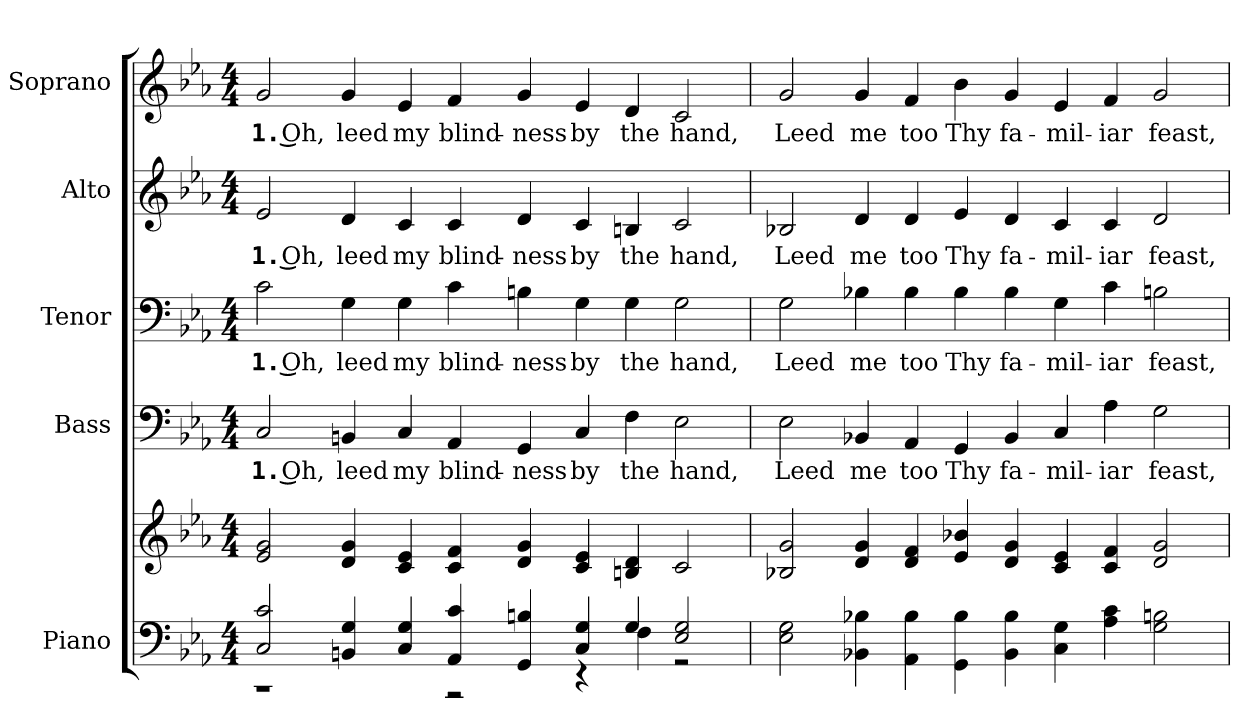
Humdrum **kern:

**kern	**kern	**kern	**text	**kern	**text	**kern	**text	**kern	**text
*part5	*part5	*part4	*part4	*part3	*part3	*part2	*part2	*part1	*part1
*staff6	*staff5	*staff4	*staff4	*staff3	*staff3	*staff2	*staff2	*staff1	*staff1
*I"Piano	*	*I"Bass	*	*I"Tenor	*	*I"Alto	*	*I"Soprano	*
*I'Pno.	*	*I'B.	*	*I'T.	*	*I'A.	*	*I'S.	*
!!LO:PB:g=z
*clefF4	*clefG2	*clefF4	*	*clefF4	*	*clefG2	*	*clefG2	*
*k[b-e-a-]	*k[b-e-a-]	*k[b-e-a-]	*	*k[b-e-a-]	*	*k[b-e-a-]	*	*k[b-e-a-]	*
*E-:	*E-:	*E-:	*	*E-:	*	*E-:	*	*E-:	*
*M4/4	*M4/4	*M4/4	*	*M4/4	*	*M4/4	*	*M4/4	*
*MM150	*MM150	*MM150	*	*MM150	*	*MM150	*	*MM150	*
=1	=1	=1	=1	=1	=1	=1	=1	=1	=1
*^	*	*	*	*	*	*	*	*	*
!	!	!	!	!LO:LY:b:color=#000000	!	!	!	!	!	!
!	!	!	!	!	!	!LO:LY:b:color=#000000	!	!	!	!
!	!	!	!	!	!	!	!	!LO:LY:b:color=#000000	!	!
!	!	!	!	!	!	!	!	!	!	!LO:LY:b:color=#000000
2Ci/ 2ci	1r	2e-i/ 2gi	2Ci/	1. Oh,	2ci\	1. Oh,	2e-i/	1. Oh,	2gi/	1. Oh,
!	!	!	!	!LO:LY:b:color=#000000	!	!	!	!	!	!
!	!	!	!	!	!	!LO:LY:b:color=#000000	!	!	!	!
!	!	!	!	!	!	!	!	!LO:LY:b:color=#000000	!	!
!	!	!	!	!	!	!	!	!	!	!LO:LY:b:color=#000000
4BBni/ 4Gi	.	4di/ 4gi	4BBni/	leed	4Gi\	leed	4di/	leed	4gi/	leed
!	!	!	!	!LO:LY:b:color=#000000	!	!	!	!	!	!
!	!	!	!	!	!	!LO:LY:b:color=#000000	!	!	!	!
!	!	!	!	!	!	!	!	!LO:LY:b:color=#000000	!	!
!	!	!	!	!	!	!	!	!	!	!LO:LY:b:color=#000000
4Ci/ 4Gi	.	4ci/ 4e-i	4Ci/	my	4Gi\	my	4ci/	my	4e-i/	my
!	!	!	!	!LO:LY:b:color=#000000	!	!	!	!	!	!
!	!	!	!	!	!	!LO:LY:b:color=#000000	!	!	!	!
!	!	!	!	!	!	!	!	!LO:LY:b:color=#000000	!	!
!	!	!	!	!	!	!	!	!	!	!LO:LY:b:color=#000000
4AA-i/ 4ci	2r	4ci/ 4fi	4AA-i/	blind-	4ci\	blind-	4ci/	blind-	4fi/	blind-
!	!	!	!	!LO:LY:b:color=#000000	!	!	!	!	!	!
!	!	!	!	!	!	!LO:LY:b:color=#000000	!	!	!	!
!	!	!	!	!	!	!	!	!LO:LY:b:color=#000000	!	!
!	!	!	!	!	!	!	!	!	!	!LO:LY:b:color=#000000
4GGi/ 4Bni	.	4di/ 4gi	4GGi/	-ness	4Bni\	-ness	4di/	-ness	4gi/	-ness
!	!	!	!	!LO:LY:b:color=#000000	!	!	!	!	!	!
!	!	!	!	!	!	!LO:LY:b:color=#000000	!	!	!	!
!	!	!	!	!	!	!	!	!LO:LY:b:color=#000000	!	!
!	!	!	!	!	!	!	!	!	!	!LO:LY:b:color=#000000
4Ci/ 4Gi	4r	4ci/ 4e-i	4Ci/	by	4Gi\	by	4ci/	by	4e-i/	by
!	!	!	!	!LO:LY:b:color=#000000	!	!	!	!	!	!
!	!	!	!	!	!	!LO:LY:b:color=#000000	!	!	!	!
!	!	!	!	!	!	!	!	!LO:LY:b:color=#000000	!	!
!	!	!	!	!	!	!	!	!	!	!LO:LY:b:color=#000000
4Gi/	4Fi\	4Bni/ 4di	4Fi\	the	4Gi\	the	4Bni/	the	4di/	the
!	!	!	!	!LO:LY:b:color=#000000	!	!	!	!	!	!
!	!	!	!	!	!	!LO:LY:b:color=#000000	!	!	!	!
!	!	!	!	!	!	!	!	!LO:LY:b:color=#000000	!	!
!	!	!	!	!	!	!	!	!	!	!LO:LY:b:color=#000000
2E-i/ 2Gi	2r	2ci/	2E-i\	hand,	2Gi\	hand,	2ci/	hand,	2ci/	hand,
*v	*v	*	*	*	*	*	*	*	*	*
!!LO:PB:g=z
=2	=2	=2	=2	=2	=2	=2	=2	=2	=2
*^	*	*	*	*	*	*	*	*	*
!	!	!	!	!LO:LY:b:color=#000000	!	!	!	!	!	!
*v	*v	*	*	*	*	*	*	*	*	*
*^	*	*	*	*	*	*	*	*	*
!	!	!	!	!	!	!LO:LY:b:color=#000000	!	!	!	!
*v	*v	*	*	*	*	*	*	*	*	*
*^	*	*	*	*	*	*	*	*	*
!	!	!	!	!	!	!	!	!LO:LY:b:color=#000000	!	!
*v	*v	*	*	*	*	*	*	*	*	*
*^	*	*	*	*	*	*	*	*	*
!	!	!	!	!	!	!	!	!	!	!LO:LY:b:color=#000000
*v	*v	*	*	*	*	*	*	*	*	*
2E-i\ 2Gi	2B-Xi/ 2gi	2E-i\	Leed	2Gi\	Leed	2B-Xi/	Leed	2gi/	Leed
!	!	!	!LO:LY:b:color=#000000	!	!	!	!	!	!
!	!	!	!	!	!LO:LY:b:color=#000000	!	!	!	!
!	!	!	!	!	!	!	!LO:LY:b:color=#000000	!	!
!	!	!	!	!	!	!	!	!	!LO:LY:b:color=#000000
4BB-Xi\ 4B-Xi	4di/ 4gi	4BB-Xi/	me	4B-Xi\	me	4di/	me	4gi/	me
!	!	!	!LO:LY:b:color=#000000	!	!	!	!	!	!
!	!	!	!	!	!LO:LY:b:color=#000000	!	!	!	!
!	!	!	!	!	!	!	!LO:LY:b:color=#000000	!	!
!	!	!	!	!	!	!	!	!	!LO:LY:b:color=#000000
4AA-i\ 4B-i	4di/ 4fi	4AA-i/	too	4B-i\	too	4di/	too	4fi/	too
!	!	!	!LO:LY:b:color=#000000	!	!	!	!	!	!
!	!	!	!	!	!LO:LY:b:color=#000000	!	!	!	!
!	!	!	!	!	!	!	!LO:LY:b:color=#000000	!	!
!	!	!	!	!	!	!	!	!	!LO:LY:b:color=#000000
4GGi\ 4B-i	4e-i/ 4b-Xi	4GGi/	Thy	4B-i\	Thy	4e-i/	Thy	4b-i\	Thy
!	!	!	!LO:LY:b:color=#000000	!	!	!	!	!	!
!	!	!	!	!	!LO:LY:b:color=#000000	!	!	!	!
!	!	!	!	!	!	!	!LO:LY:b:color=#000000	!	!
!	!	!	!	!	!	!	!	!	!LO:LY:b:color=#000000
4BB-i\ 4B-i	4di/ 4gi	4BB-i/	fa-	4B-i\	fa-	4di/	fa-	4gi/	fa-
!	!	!	!LO:LY:b:color=#000000	!	!	!	!	!	!
!	!	!	!	!	!LO:LY:b:color=#000000	!	!	!	!
!	!	!	!	!	!	!	!LO:LY:b:color=#000000	!	!
!	!	!	!	!	!	!	!	!	!LO:LY:b:color=#000000
4Ci\ 4Gi	4ci/ 4e-i	4Ci/	-mil-	4Gi\	-mil-	4ci/	-mil-	4e-i/	-mil-
!	!	!	!LO:LY:b:color=#000000	!	!	!	!	!	!
!	!	!	!	!	!LO:LY:b:color=#000000	!	!	!	!
!	!	!	!	!	!	!	!LO:LY:b:color=#000000	!	!
!	!	!	!	!	!	!	!	!	!LO:LY:b:color=#000000
4A-i\ 4ci	4ci/ 4fi	4A-i\	-iar	4ci\	-iar	4ci/	-iar	4fi/	-iar
!	!	!	!LO:LY:b:color=#000000	!	!	!	!	!	!
!	!	!	!	!	!LO:LY:b:color=#000000	!	!	!	!
!	!	!	!	!	!	!	!LO:LY:b:color=#000000	!	!
!	!	!	!	!	!	!	!	!	!LO:LY:b:color=#000000
2Gi\ 2Bni	2di/ 2gi	2Gi\	feast,	2Bni\	feast,	2di/	feast,	2gi/	feast,
=	=	=	=	=	=	=	=	=	=
*-	*-	*-	*-	*-	*-	*-	*-	*-	*-
